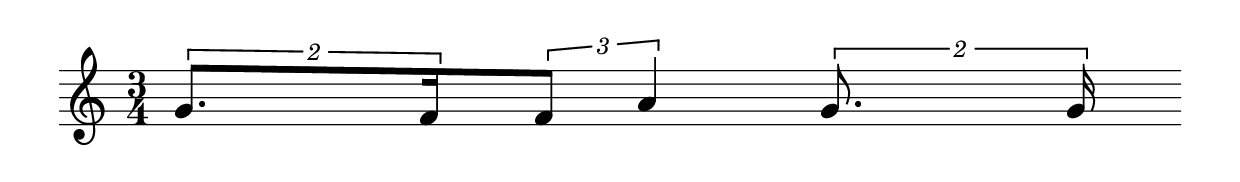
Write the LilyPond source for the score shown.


\version "2.24.1"  
\header {
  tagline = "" \language "english"
}

#(set-global-staff-size 26)

\score {
    \fixed c' {
      \time 3/4
      \omit Score.BarLine
      \tuplet 2/3 {g8. f16} \tuplet 3/2 { f8 a4 } \tuplet 2/3 {g8. g16}
    }
    \layout {
      indent = 0\mm
      ragged-right = ##f
      \context {
        \Score
        \remove "Bar_number_engraver"
      }
    }
}


